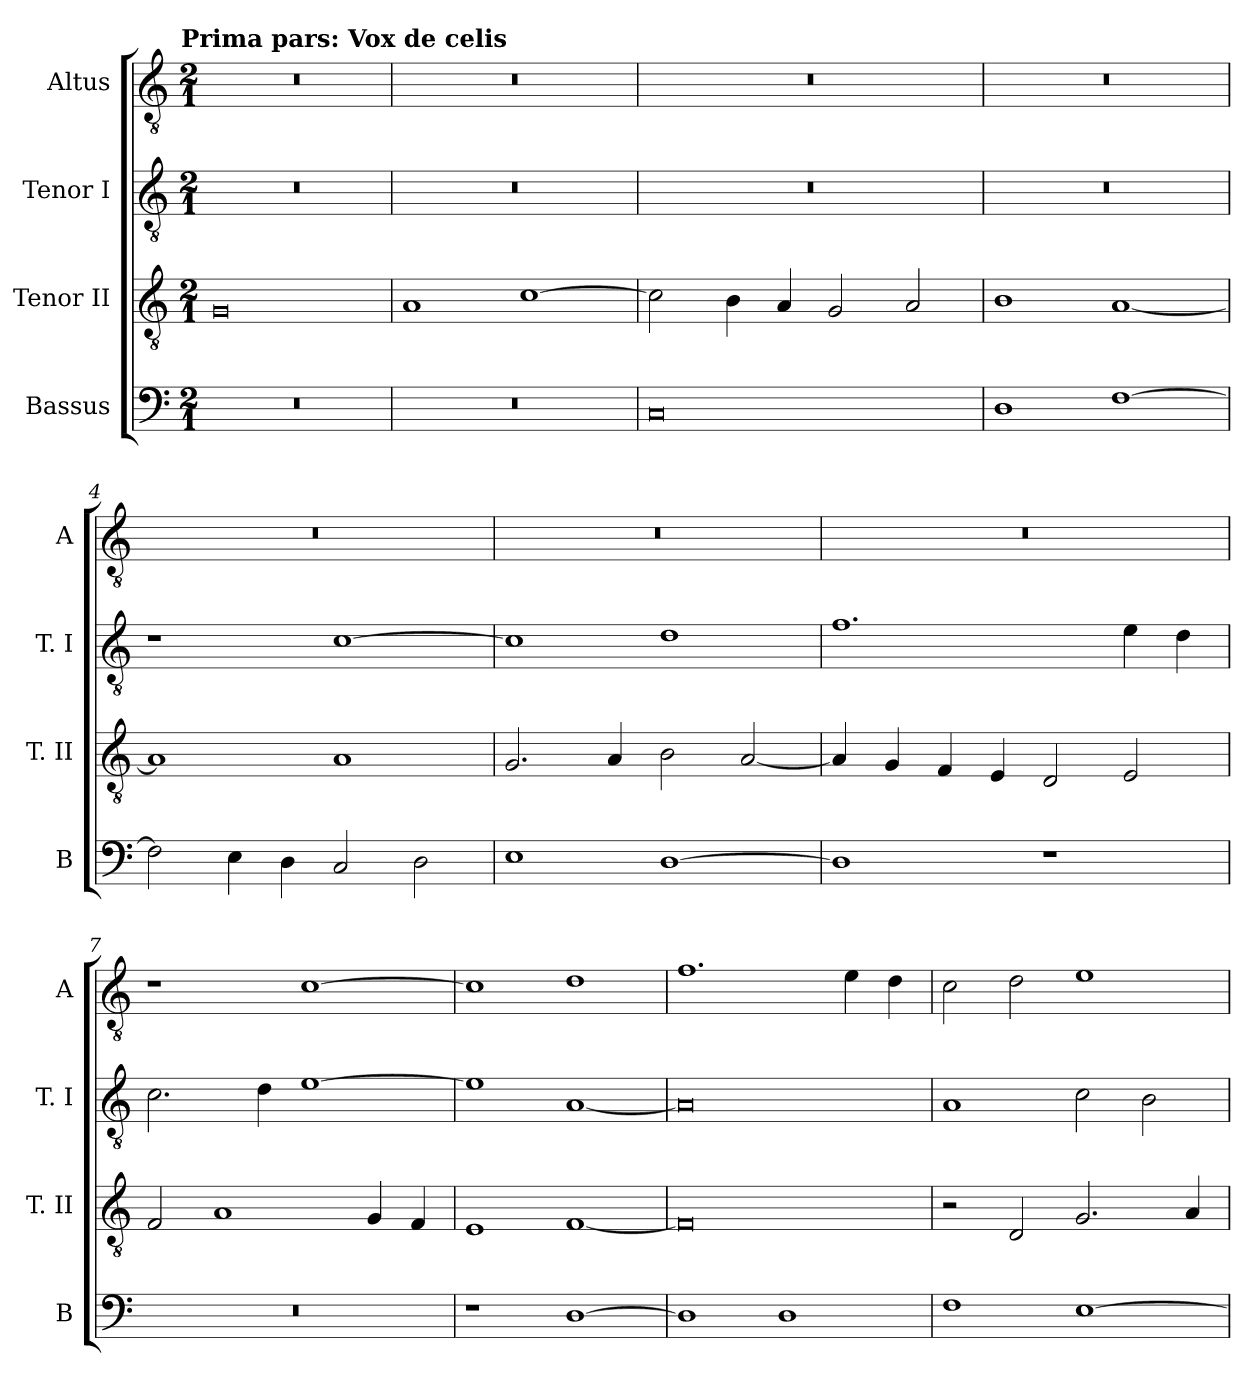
**kern	**kern	**kern	**kern
*part4	*part3	*part2	*part1
*staff4	*staff3	*staff2	*staff1
*I"Bassus	*I"Tenor II	*I"Tenor I	*I"Altus
*I'B	*I'T. II	*I'T. I	*I'A
*clefF4	*clefGv2	*clefGv2	*clefGv2
*k[]	*k[]	*k[]	*k[]
*C:	*C:	*C:	*C:
!!LO:TX:omd:t=Prima pars&colon; Vox de celis
*M2/1	*M2/1	*M2/1	*M2/1
=	=	=	=
0r	0G	0r	0r
=1	=1	=1	=1
0r	1A	0r	0r
.	[1c	.	.
=2	=2	=2	=2
0C	2c]	0r	0r
.	4B	.	.
.	4A	.	.
.	2G	.	.
.	2A	.	.
=3	=3	=3	=3
1D	1B	0r	0r
[1F	[1A	.	.
=4	=4	=4	=4
2F]	1A]	1r	0r
4E	.	.	.
4D	.	.	.
2C	1A	[1c	.
2D	.	.	.
=5	=5	=5	=5
1E	2.G	1c]	0r
.	4A	.	.
[1D	2B	1d	.
.	[2A	.	.
=6	=6	=6	=6
1D]	4A]	1.f	0r
.	4G	.	.
.	4F	.	.
.	4E	.	.
1r	2D	.	.
.	2E	4e	.
.	.	4d	.
=7	=7	=7	=7
0r	2F	2.c	1r
.	1A	.	.
.	.	4d	.
.	.	[1e	[1c
.	4G	.	.
.	4F	.	.
=8	=8	=8	=8
1r	1E	1e]	1c]
[1D	[1F	[1A	1d
=9	=9	=9	=9
1D]	0F]	0A]	1.f
1D	.	.	.
.	.	.	4e
.	.	.	4d
=10	=10	=10	=10
1F	2r	1A	2c
.	2D	.	2d
[1E	2.G	2c	1e
.	.	2B	.
.	4A	.	.
=	=	=	=
*-	*-	*-	*-
